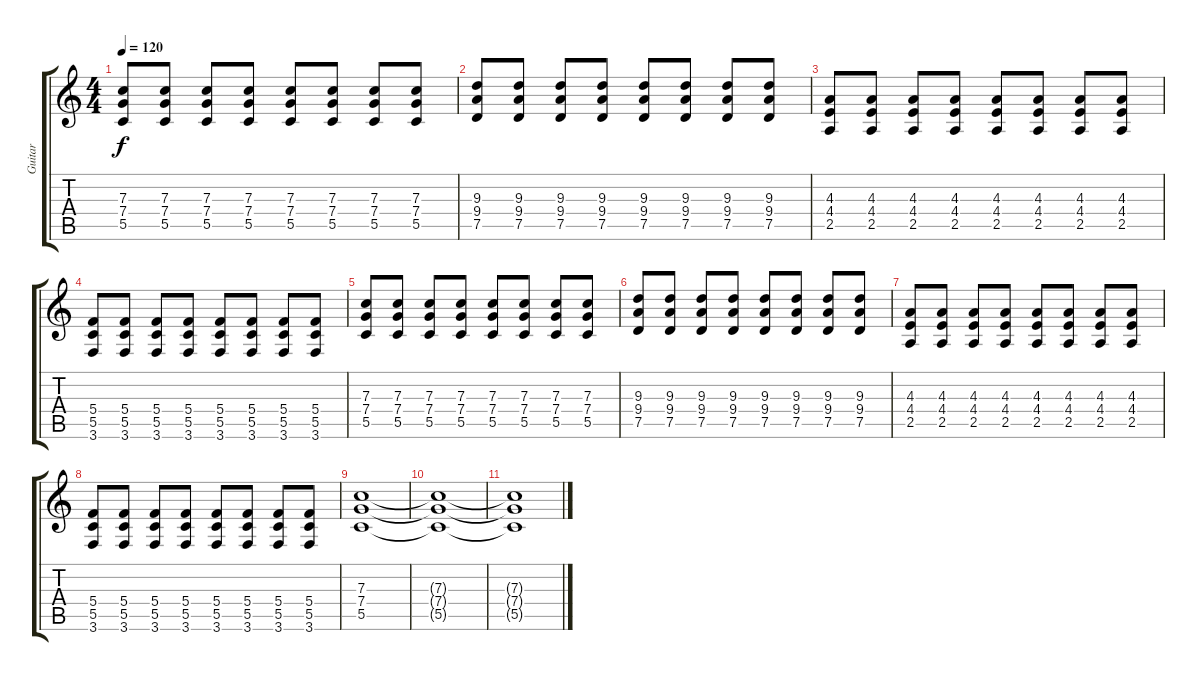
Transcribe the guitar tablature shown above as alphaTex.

\track ("Guitar" "Guitar") {instrument distortionguitar}
\staff {score tabs}
\tuning (D4 A3 F3 C3 G2 D2) {hide}
\ts (4 4)
\tempo 120
\clef g2
\ks c
(7.3 7.4 5.5).8{dy f} (7.3 7.4 5.5).8 (7.3 7.4 5.5).8 (7.3 7.4 5.5).8 (7.3 7.4 5.5).8 (7.3 7.4 5.5).8 (7.3 7.4 5.5).8 (7.3 7.4 5.5).8 |
(9.3 9.4 7.5).8 (9.3 9.4 7.5).8 (9.3 9.4 7.5).8 (9.3 9.4 7.5).8 (9.3 9.4 7.5).8 (9.3 9.4 7.5).8 (9.3 9.4 7.5).8 (9.3 9.4 7.5).8 |
(4.3 4.4 2.5).8 (4.3 4.4 2.5).8 (4.3 4.4 2.5).8 (4.3 4.4 2.5).8 (4.3 4.4 2.5).8 (4.3 4.4 2.5).8 (4.3 4.4 2.5).8 (4.3 4.4 2.5).8 |
(5.4 5.5 3.6).8 (5.4 5.5 3.6).8 (5.4 5.5 3.6).8 (5.4 5.5 3.6).8 (5.4 5.5 3.6).8 (5.4 5.5 3.6).8 (5.4 5.5 3.6).8 (5.4 5.5 3.6).8 |
(7.3 7.4 5.5).8 (7.3 7.4 5.5).8 (7.3 7.4 5.5).8 (7.3 7.4 5.5).8 (7.3 7.4 5.5).8 (7.3 7.4 5.5).8 (7.3 7.4 5.5).8 (7.3 7.4 5.5).8 |
(9.3 9.4 7.5).8 (9.3 9.4 7.5).8 (9.3 9.4 7.5).8 (9.3 9.4 7.5).8 (9.3 9.4 7.5).8 (9.3 9.4 7.5).8 (9.3 9.4 7.5).8 (9.3 9.4 7.5).8 |
(4.3 4.4 2.5).8 (4.3 4.4 2.5).8 (4.3 4.4 2.5).8 (4.3 4.4 2.5).8 (4.3 4.4 2.5).8 (4.3 4.4 2.5).8 (4.3 4.4 2.5).8 (4.3 4.4 2.5).8 |
(5.4 5.5 3.6).8 (5.4 5.5 3.6).8 (5.4 5.5 3.6).8 (5.4 5.5 3.6).8 (5.4 5.5 3.6).8 (5.4 5.5 3.6).8 (5.4 5.5 3.6).8 (5.4 5.5 3.6).8 |
(7.3 7.4 5.5).1 |
(7.3{t} 7.4{t} 5.5{t}).1 |
(7.3{t} 7.4{t} 5.5{t}).1
